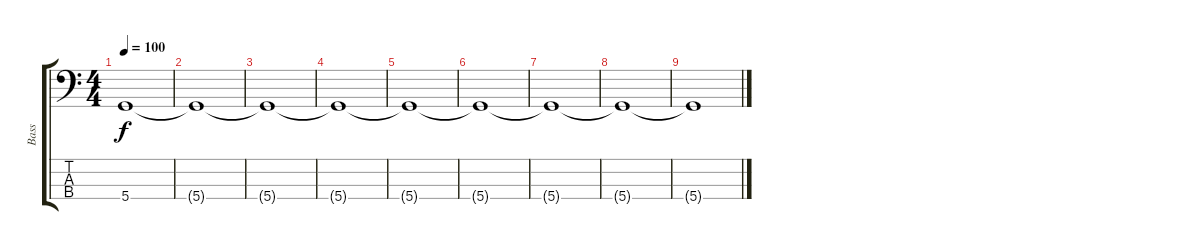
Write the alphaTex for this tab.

\track ("Bass" "Bass") {instrument electricbassfinger}
\staff {score tabs}
\tuning (G2 D2 A1 D1) {hide}
\ts (4 4)
\tempo 100
\clef f4
\ks c
5.4.1{dy f} |
5.4{t}.1{volume 8} |
5.4{t}.1 |
5.4{t}.1 |
5.4{t}.1 |
5.4{t}.1{volume 0} |
5.4{t}.1 |
5.4{t}.1 |
5.4{t}.1
